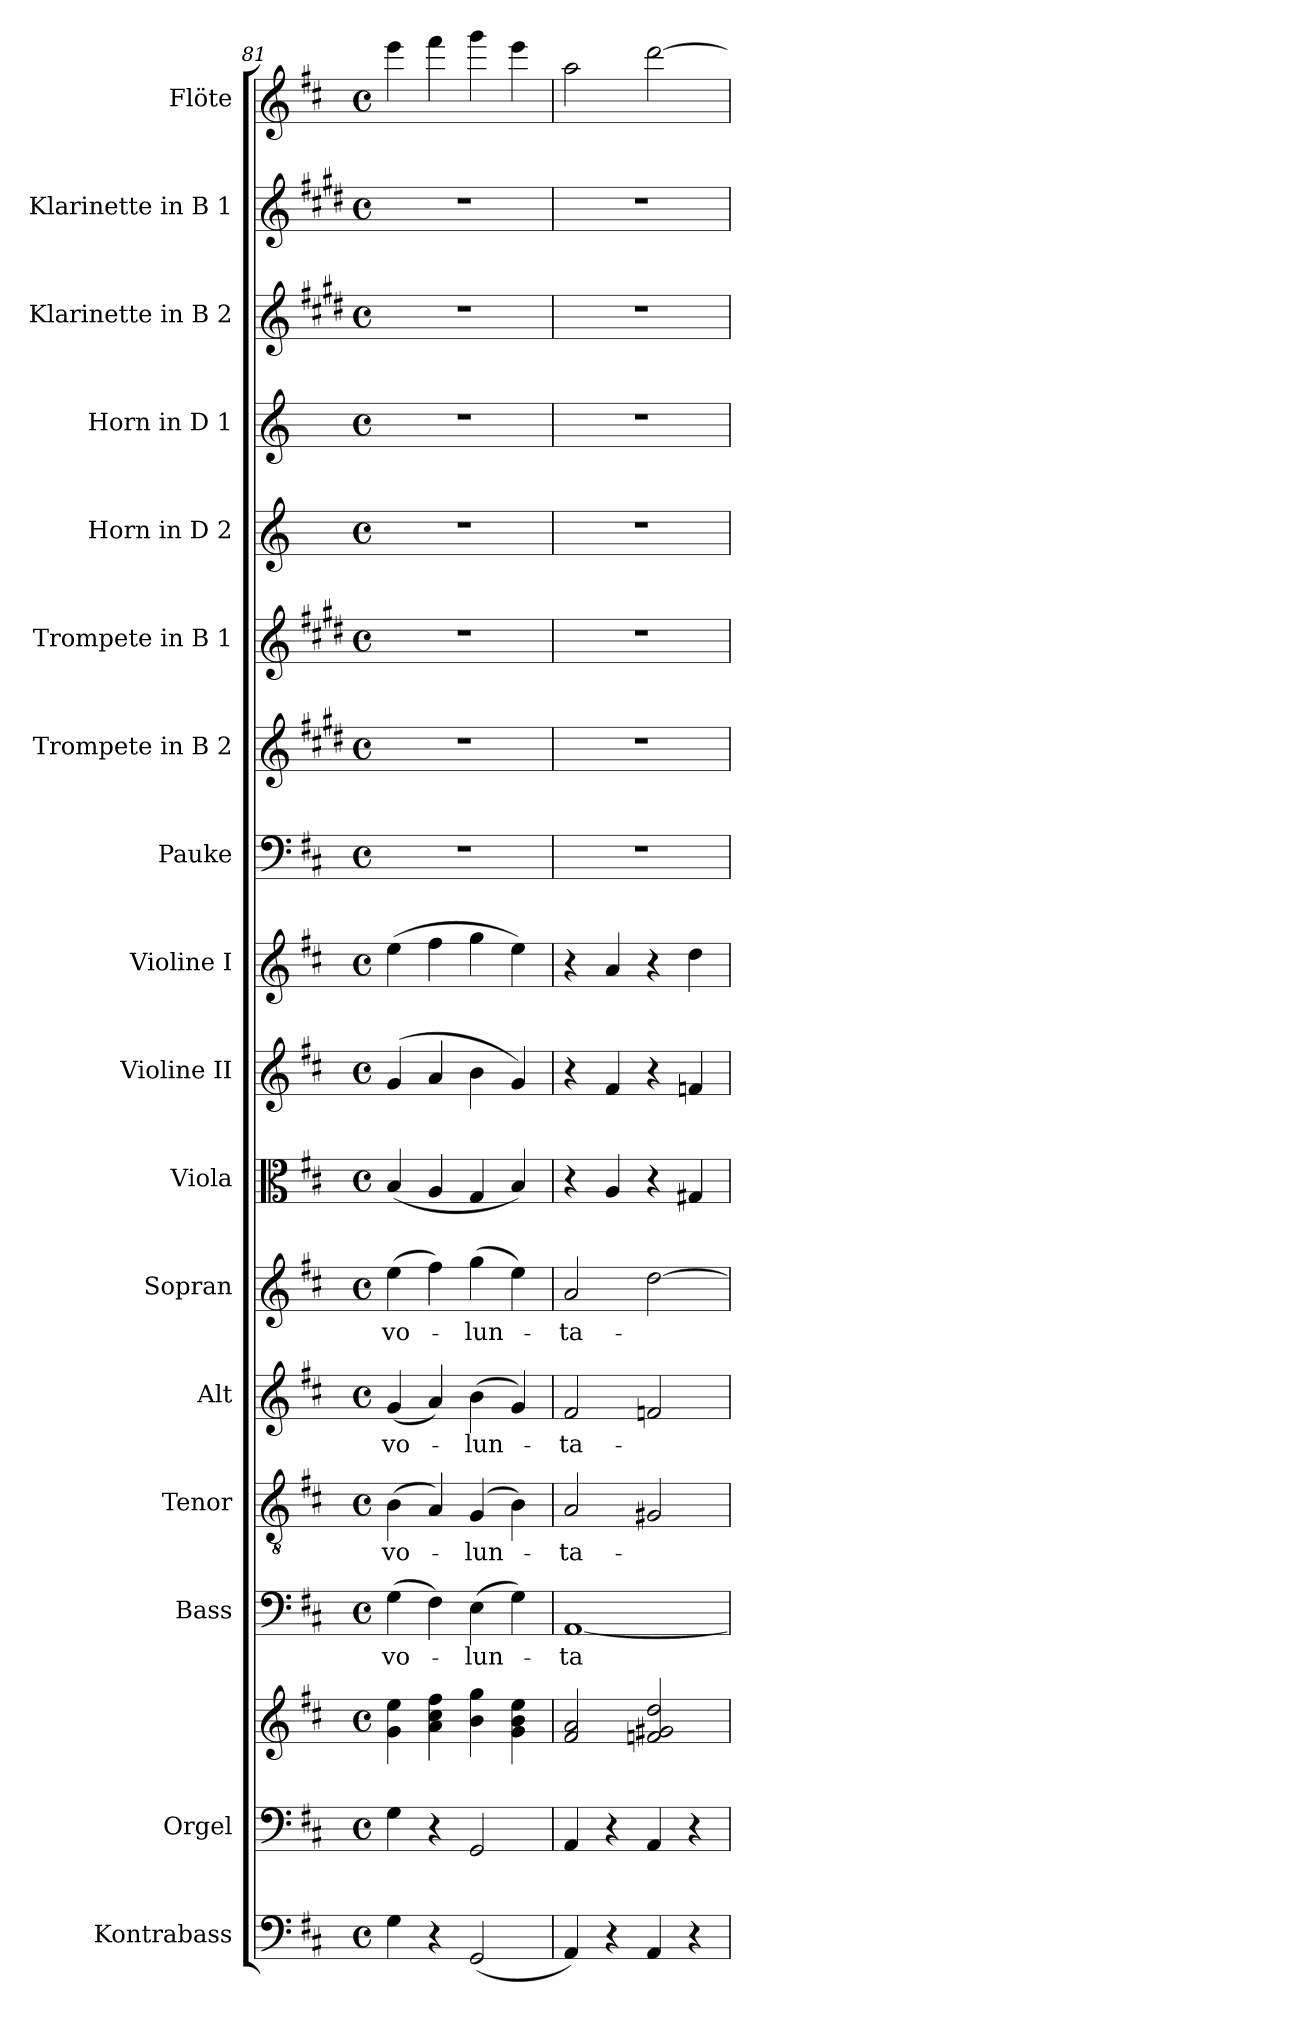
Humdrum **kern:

**kern	**kern	**kern	**kern	**text	**kern	**text	**kern	**text	**kern	**text	**kern	**kern	**kern	**kern	**kern	**kern	**kern	**kern	**kern	**kern	**kern
*part17	*part16	*part16	*part15	*part15	*part14	*part14	*part13	*part13	*part12	*part12	*part11	*part10	*part9	*part8	*part7	*part6	*part5	*part4	*part3	*part2	*part1
*staff18	*staff17	*staff16	*staff15	*staff15	*staff14	*staff14	*staff13	*staff13	*staff12	*staff12	*staff11	*staff10	*staff9	*staff8	*staff7	*staff6	*staff5	*staff4	*staff3	*staff2	*staff1
*I"Kontrabass	*I"Orgel	*	*I"Bass	*	*I"Tenor	*	*I"Alt	*	*I"Sopran	*	*I"Viola	*I"Violine II	*I"Violine I	*I"Pauke	*I"Trompete in B 2	*I"Trompete in B 1	*I"Horn in D 2	*I"Horn in D 1	*I"Klarinette in B 2	*I"Klarinette in B 1	*I"Flöte
*I'Kb.	*I'Org.	*	*I'B	*	*I'T	*	*I'A	*	*I'S	*	*I'Vla.	*I'Vl. II	*I'Vl. I	*I'Pk.	*I'Trp. 2	*I'Trp. 1	*I'Hrn. 2	*I'Hrn. 1	*I'Kl. 2	*I'Kl. 1	*I'Fl.
*clefF4	*clefF4	*clefG2	*clefF4	*	*clefGv2	*	*clefG2	*	*clefG2	*	*clefC3	*clefG2	*clefG2	*clefF4	*clefG2	*clefG2	*clefG2	*clefG2	*clefG2	*clefG2	*clefG2
*ITrd7c12	*	*	*	*	*	*	*	*	*	*	*	*	*	*	*ITrd1c2	*ITrd1c2	*ITrd-1c-2	*ITrd-1c-2	*ITrd1c2	*ITrd1c2	*
*k[f#c#]	*k[f#c#]	*k[f#c#]	*k[f#c#]	*	*k[f#c#]	*	*k[f#c#]	*	*k[f#c#]	*	*k[f#c#]	*k[f#c#]	*k[f#c#]	*k[f#c#]	*k[f#c#]	*k[f#c#]	*k[f#c#]	*k[f#c#]	*k[f#c#]	*k[f#c#]	*k[f#c#]
*D:	*D:	*D:	*D:	*	*D:	*	*D:	*	*D:	*	*D:	*D:	*D:	*D:	*D:	*D:	*D:	*D:	*D:	*D:	*D:
*M4/4	*M4/4	*M4/4	*M4/4	*	*M4/4	*	*M4/4	*	*M4/4	*	*M4/4	*M4/4	*M4/4	*M4/4	*M4/4	*M4/4	*M4/4	*M4/4	*M4/4	*M4/4	*M4/4
*met(c)	*met(c)	*met(c)	*met(c)	*	*met(c)	*	*met(c)	*	*met(c)	*	*met(c)	*met(c)	*met(c)	*met(c)	*met(c)	*met(c)	*met(c)	*met(c)	*met(c)	*met(c)	*met(c)
=81	=81	=81	=81	=81	=81	=81	=81	=81	=81	=81	=81	=81	=81	=81	=81	=81	=81	=81	=81	=81	=81
!	!	!	!	!LO:LY:b	!	!LO:LY:b	!	!LO:LY:b	!	!LO:LY:b	!	!	!	!	!	!	!	!	!	!	!
4GG\	4G\	4g\ 4ee\	(>4G\	vo-	(>4B\	vo-	(<4g/	vo-	(>4ee\	vo-	(<4B/	(<4g/	(>4ee\	1r	1r	1r	1r	1r	1r	1r	4eee\
4r	4r	4a\ 4cc#\ 4ff#\	4F#\)	.	4A/)	.	4a/)	.	4ff#\)	.	4A/	4a/	4ff#\	.	.	.	.	.	.	.	4fff#\
!	!	!	!	!LO:LY:b	!	!LO:LY:b	!	!LO:LY:b	!	!LO:LY:b	!	!	!	!	!	!	!	!	!	!	!
(<2GGG/	2GG/	4b\ 4gg\	(>4E\	-lun-	(4G/	-lun-	(>4b\	-lun-	(>4gg\	-lun-	4G/	4b\	4gg\	.	.	.	.	.	.	.	4ggg\
.	.	4g\ 4b\ 4ee\	4G\)	.	4B\)	.	4g/)	.	4ee\)	.	4B/)	4g/)	4ee\)	.	.	.	.	.	.	.	4eee\
=82	=82	=82	=82	=82	=82	=82	=82	=82	=82	=82	=82	=82	=82	=82	=82	=82	=82	=82	=82	=82	=82
!	!	!	!	!LO:LY:b	!	!LO:LY:b	!	!LO:LY:b	!	!LO:LY:b	!	!	!	!	!	!	!	!	!	!	!
4AAA/)	4AA/	2f#/ 2a/	[1AA	-ta-	2A/	-ta-	2f#/	-ta-	2a/	-ta-	4r	4r	4r	1r	1r	1r	1r	1r	1r	1r	2aa\
4r	4r	.	.	.	.	.	.	.	.	.	4A/	4f#/	4a/	.	.	.	.	.	.	.	.
4AAA/	4AA/	2fn/ 2g#X/ 2dd/	.	.	2G#X/	.	2fn/	.	[2dd\	.	4r	4r	4r	.	.	.	.	.	.	.	[2ddd\
4r	4r	.	.	.	.	.	.	.	.	.	4G#X/	4fn/	4dd\	.	.	.	.	.	.	.	.
=	=	=	=	=	=	=	=	=	=	=	=	=	=	=	=	=	=	=	=	=	=
*-	*-	*-	*-	*-	*-	*-	*-	*-	*-	*-	*-	*-	*-	*-	*-	*-	*-	*-	*-	*-	*-
